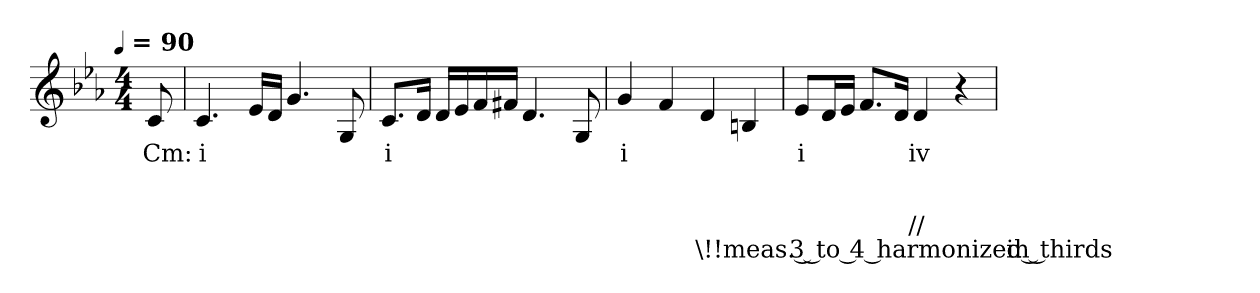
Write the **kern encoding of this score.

**kern	**text	**text	**text	**text	**text
*part1	*part1	*part1	*part1	*part1	*part1
*staff1	*staff1	*staff1	*staff1	*staff1	*staff1
*clefG2	*	*	*	*	*
*k[b-e-a-]	*	*	*	*	*
*E-:	*	*	*	*	*
!!LO:TX:omd:t=[quarter] = 90
*M4/4	*	*	*	*	*
*MM90	*	*	*	*	*
=	=	=	=	=	=
8c	Cm:	.	.	.	.
=1	=1	=1	=1	=1	=1
4.c	i	.	.	.	.
16e-LL	.	.	.	.	.
16dJJ	.	.	.	.	.
4.g	.	.	.	.	.
8G	.	.	.	.	.
=2	=2	=2	=2	=2	=2
8.cL	i	.	.	.	.
16dJk	.	.	.	.	.
16dLL	.	.	.	.	.
16e-	.	.	.	.	.
16f	.	.	.	.	.
16f#XJJ	.	.	.	.	.
4.d	.	.	.	.	.
8G	.	.	.	.	.
=3	=3	=3	=3	=3	=3
4g	i	.	.	.	.
4f	.	.	.	.	.
4d	.	.	.	.	\!!meas. 3 to 4 harmonized in thirds
4Bn	.	.	.	.	.
=4	=4	=4	=4	=4	=4
8e-L	i	.	.	.	.
16dL	.	.	.	.	.
16e-JJ	.	.	.	.	.
8.fL	.	.	.	.	.
16dJk	.	.	.	.	.
4d	iv	.	.	//	.
4r	.	.	.	.	.
=	=	=	=	=	=
*-	*-	*-	*-	*-	*-
